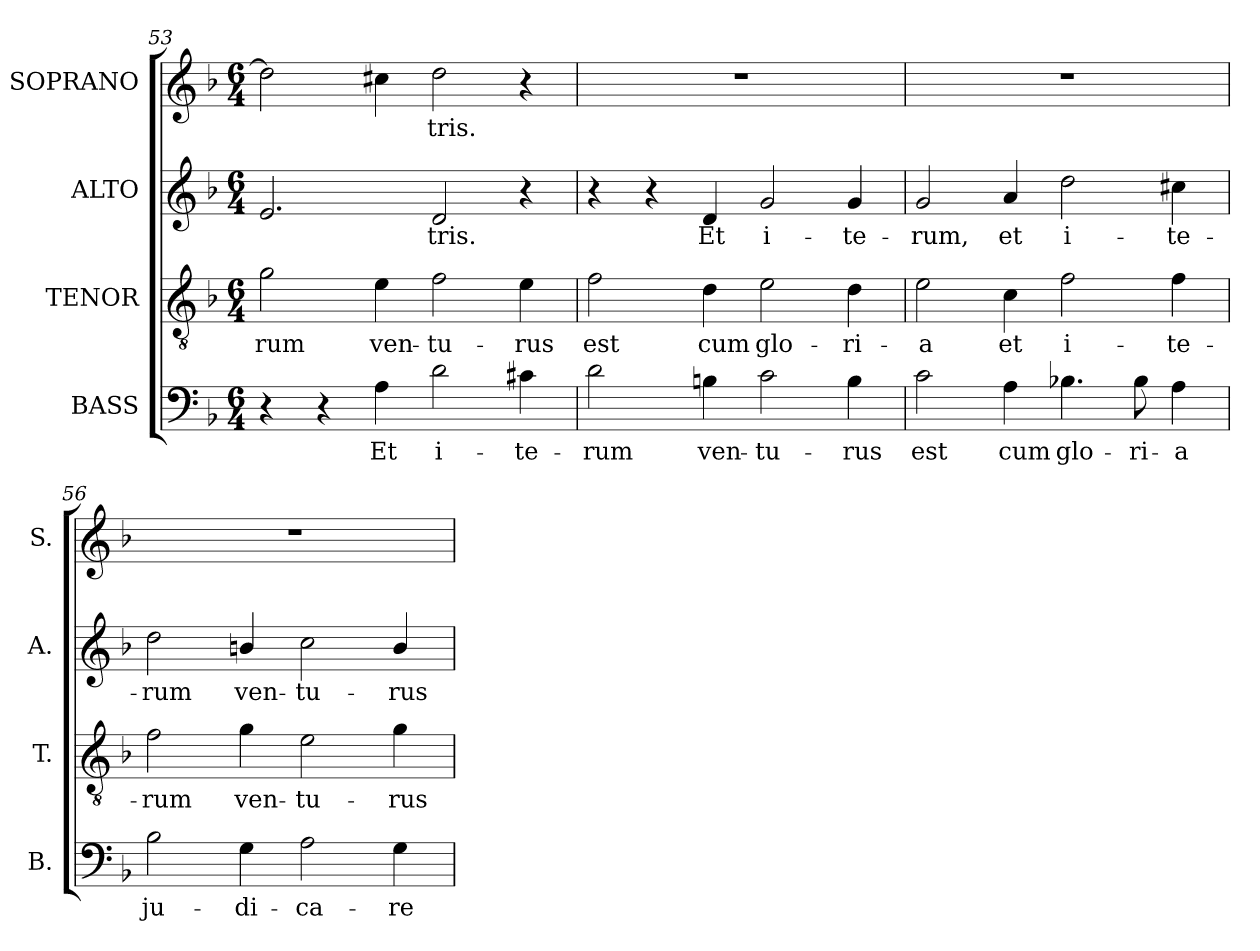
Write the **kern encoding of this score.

**kern	**text	**kern	**text	**kern	**text	**kern	**text
*part4	*part4	*part3	*part3	*part2	*part2	*part1	*part1
*staff4	*staff4	*staff3	*staff3	*staff2	*staff2	*staff1	*staff1
*I"BASS	*	*I"TENOR	*	*I"ALTO	*	*I"SOPRANO	*
*I'B.	*	*I'T.	*	*I'A.	*	*I'S.	*
*clefF4	*	*clefGv2	*	*clefG2	*	*clefG2	*
*	*	*ITrd7c12	*	*	*	*	*
*k[b-]	*	*k[b-]	*	*k[b-]	*	*k[b-]	*
*F:	*	*F:	*	*F:	*	*F:	*
*M6/4	*	*M6/4	*	*M6/4	*	*M6/4	*
=53	=53	=53	=53	=53	=53	=53	=53
!	!	!	!LO:LY:b:color=#000000	!	!	!	!
4r	.	2Gi\	-rum	2.ei/	.	2ddi\]	.
4r	.	.	.	.	.	.	.
!	!LO:LY:b:color=#000000	!	!	!	!	!	!
!	!	!	!LO:LY:b:color=#000000	!	!	!	!
4Ai\	Et	4Ei\	ven-	.	.	4cc#Xi\	.
!	!LO:LY:b:color=#000000	!	!	!	!	!	!
!	!	!	!LO:LY:b:color=#000000	!	!	!	!
!	!	!	!	!	!LO:LY:b:color=#000000	!	!
!	!	!	!	!	!	!	!LO:LY:b:color=#000000
2di\	i-	2Fi\	-tu-	2di/	-tris.	2ddi\	-tris.
!	!LO:LY:b:color=#000000	!	!	!	!	!	!
!	!	!	!LO:LY:b:color=#000000	!	!	!	!
4c#Xi\	-te-	4Ei\	-rus	4r	.	4r	.
=54	=54	=54	=54	=54	=54	=54	=54
!	!LO:LY:b:color=#000000	!	!	!	!	!	!
!	!	!	!LO:LY:b:color=#000000	!	!	!LO:N:vis=1	!
2di\	-rum	2Fi\	est	4r	.	1.r	.
.	.	.	.	4r	.	.	.
!	!LO:LY:b:color=#000000	!	!	!	!	!	!
!	!	!	!LO:LY:b:color=#000000	!	!	!	!
!	!	!	!	!	!LO:LY:b:color=#000000	!	!
4Bni\	ven-	4Di\	cum	4di/	Et	.	.
!	!LO:LY:b:color=#000000	!	!	!	!	!	!
!	!	!	!LO:LY:b:color=#000000	!	!	!	!
!	!	!	!	!	!LO:LY:b:color=#000000	!	!
2ci\	-tu-	2Ei\	glo-	2gi/	i-	.	.
!	!LO:LY:b:color=#000000	!	!	!	!	!	!
!	!	!	!LO:LY:b:color=#000000	!	!	!	!
!	!	!	!	!	!LO:LY:b:color=#000000	!	!
4Bi\	-rus	4Di\	-ri-	4gi/	-te-	.	.
!!LO:LB:g=z
=55	=55	=55	=55	=55	=55	=55	=55
!	!LO:LY:b:color=#000000	!	!	!	!	!	!
!	!	!	!LO:LY:b:color=#000000	!	!	!	!
!	!	!	!	!	!LO:LY:b:color=#000000	!LO:N:vis=1	!
2ci\	est	2Ei\	-a	2gi/	-rum,	1.r	.
!	!LO:LY:b:color=#000000	!	!	!	!	!	!
!	!	!	!LO:LY:b:color=#000000	!	!	!	!
!	!	!	!	!	!LO:LY:b:color=#000000	!	!
4Ai\	cum	4Ci\	et	4ai/	et	.	.
!	!LO:LY:b:color=#000000	!	!	!	!	!	!
!	!	!	!LO:LY:b:color=#000000	!	!	!	!
!	!	!	!	!	!LO:LY:b:color=#000000	!	!
4.B-Xi\	glo-	2Fi\	i-	2ddi\	i-	.	.
!	!LO:LY:b:color=#000000	!	!	!	!	!	!
8B-i\	-ri-	.	.	.	.	.	.
!	!LO:LY:b:color=#000000	!	!	!	!	!	!
!	!	!	!LO:LY:b:color=#000000	!	!	!	!
!	!	!	!	!	!LO:LY:b:color=#000000	!	!
4Ai\	-a	4Fi\	-te-	4cc#Xi\	-te-	.	.
=56	=56	=56	=56	=56	=56	=56	=56
!	!LO:LY:b:color=#000000	!	!	!	!	!	!
!	!	!	!LO:LY:b:color=#000000	!	!	!	!
!	!	!	!	!	!LO:LY:b:color=#000000	!LO:N:vis=1	!
2B-i\	ju-	2Fi\	-rum	2ddi\	-rum	1.r	.
!	!LO:LY:b:color=#000000	!	!	!	!	!	!
!	!	!	!LO:LY:b:color=#000000	!	!	!	!
!	!	!	!	!	!LO:LY:b:color=#000000	!	!
4Gi\	-di-	4Gi\	ven-	4bni/	ven-	.	.
!	!LO:LY:b:color=#000000	!	!	!	!	!	!
!	!	!	!LO:LY:b:color=#000000	!	!	!	!
!	!	!	!	!	!LO:LY:b:color=#000000	!	!
2Ai\	-ca-	2Ei\	-tu-	2cci\	-tu-	.	.
!	!LO:LY:b:color=#000000	!	!	!	!	!	!
!	!	!	!LO:LY:b:color=#000000	!	!	!	!
!	!	!	!	!	!LO:LY:b:color=#000000	!	!
4Gi\	-re	4Gi\	-rus	4bi/	-rus	.	.
=	=	=	=	=	=	=	=
*-	*-	*-	*-	*-	*-	*-	*-
